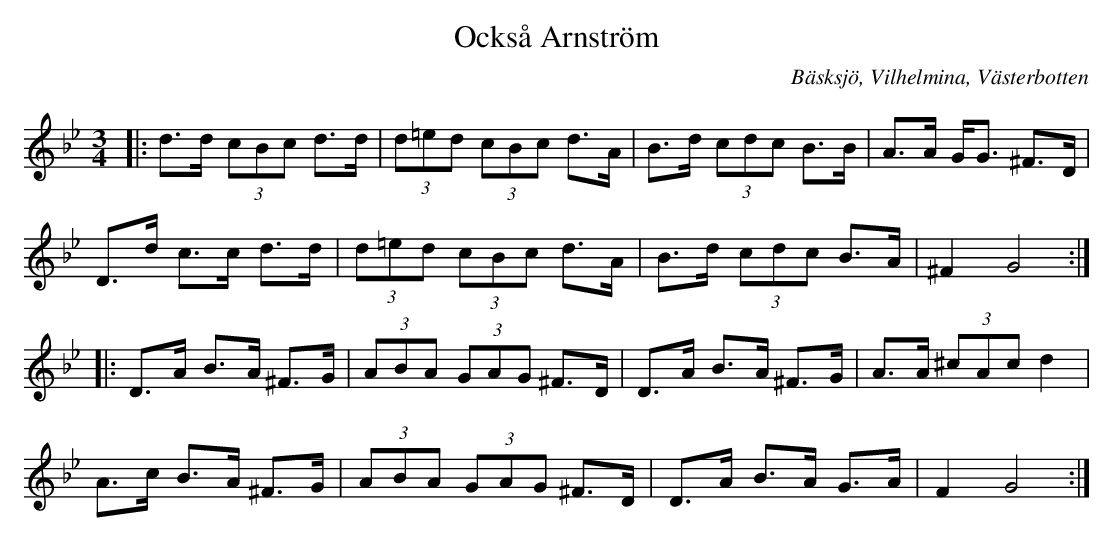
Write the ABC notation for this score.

X:1
T: Också Arnström
O:Bäsksjö, Vilhelmina, Västerbotten
M:3/4
L:1/8
K:Gm
|: d>d (3cBc d>d | (3d=ed (3cBc d>A | B>d (3cdc B>B | A>A G<G ^F>D |
 D>d c>c d>d | (3d=ed (3cBc d>A | B>d (3cdc B>A | ^F2 G4 :|
|: D>A B>A ^F>G | (3ABA (3GAG ^F>D | D>A B>A ^F>G | A>A (3^cAc d2 |
 A>c B>A ^F>G | (3ABA (3GAG ^F>D | D>A B>A G>A | F2 G4 :|
